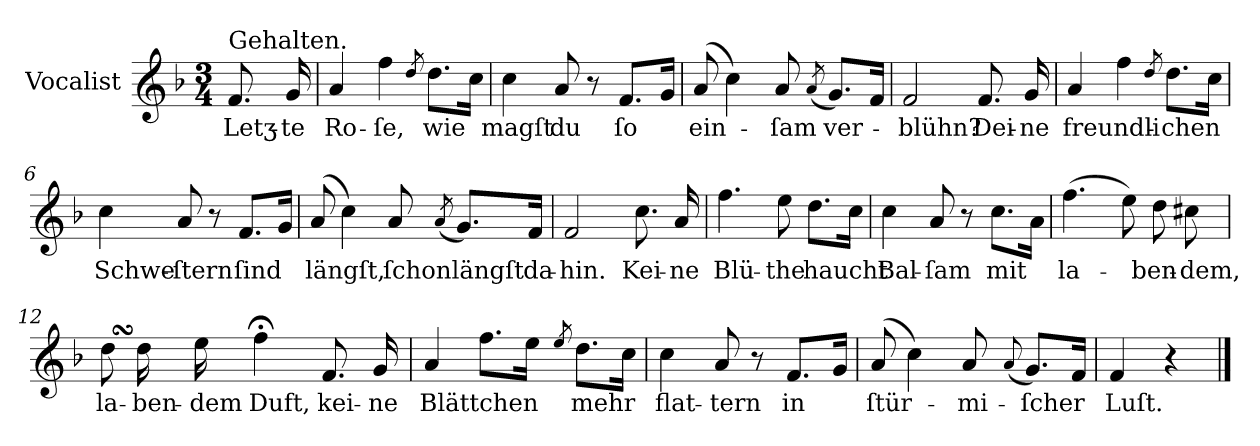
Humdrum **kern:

**kern	**text
*part1	*part1
*staff1	*staff1
*I"Vocalist	*
*clefG2	*
*k[b-]	*
*F:	*
*M3/4	*
=	=
!LO:TX:a:t=Gehalten.	!
8.f	Letʒ-
16g	-te
=1	=1
4a	Ro-
4ff	-ſe,
8qdd	.
8.ddL	wie
16ccJk	.
=2	=2
4cc	magſt
8a	du
8r	.
8.fL	ſo
16gJk	.
=3	=3
(<8a	ein-
4cc)	.
8a	-ſam
(8qa	.
8.gL)	ver-
16fJk	.
=4	=4
2f	-blühn?
8.f	Dei-
16g	-ne
=5	=5
4a	freundli-
4ff	.
8qdd	.
8.ddL	-chen
16ccJk	.
=6	=6
4cc	Schwe-
8a	-ſtern
8r	.
8.fL	ſind
16gJk	.
=7	=7
(<8a	längſt,
4cc)	.
8a	ſchon
(8qa	.
8.gL)	längſt
16fJk	da-
=8	=8
2f	-hin.
8.cc	Kei-
16a	-ne
=9	=9
4.ff	Blü-
8ee	-the
8.ddL	haucht
16ccJk	.
=10	=10
4cc	Bal-
8a	-ſam
8r	.
8.ccL	mit
16aJk	.
=11	=11
(4.ff	la-
8ee)	.
8dd	-ben-
8cc#X	-dem,
=12	=12
8ddSSS	la-
16dd	-ben-
16ee	-dem
4ff;<	Duft,
8.f	kei-
16g	-ne
=13	=13
4a	Blättchen
8.ffL	.
16eeJk	.
8qee	.
8.ddL	mehr
16ccJk	.
=14	=14
4cc	flat-
8a	-tern
8r	.
8.fL	in
16gJk	.
=15	=15
(<8a	ſtür-
4cc)	.
8a	-mi-
(8qqa	.
8.gL)	-ſcher
16fJk	.
=16	=16
4f	Luſt.
4r	.
==	==
*-	*-
